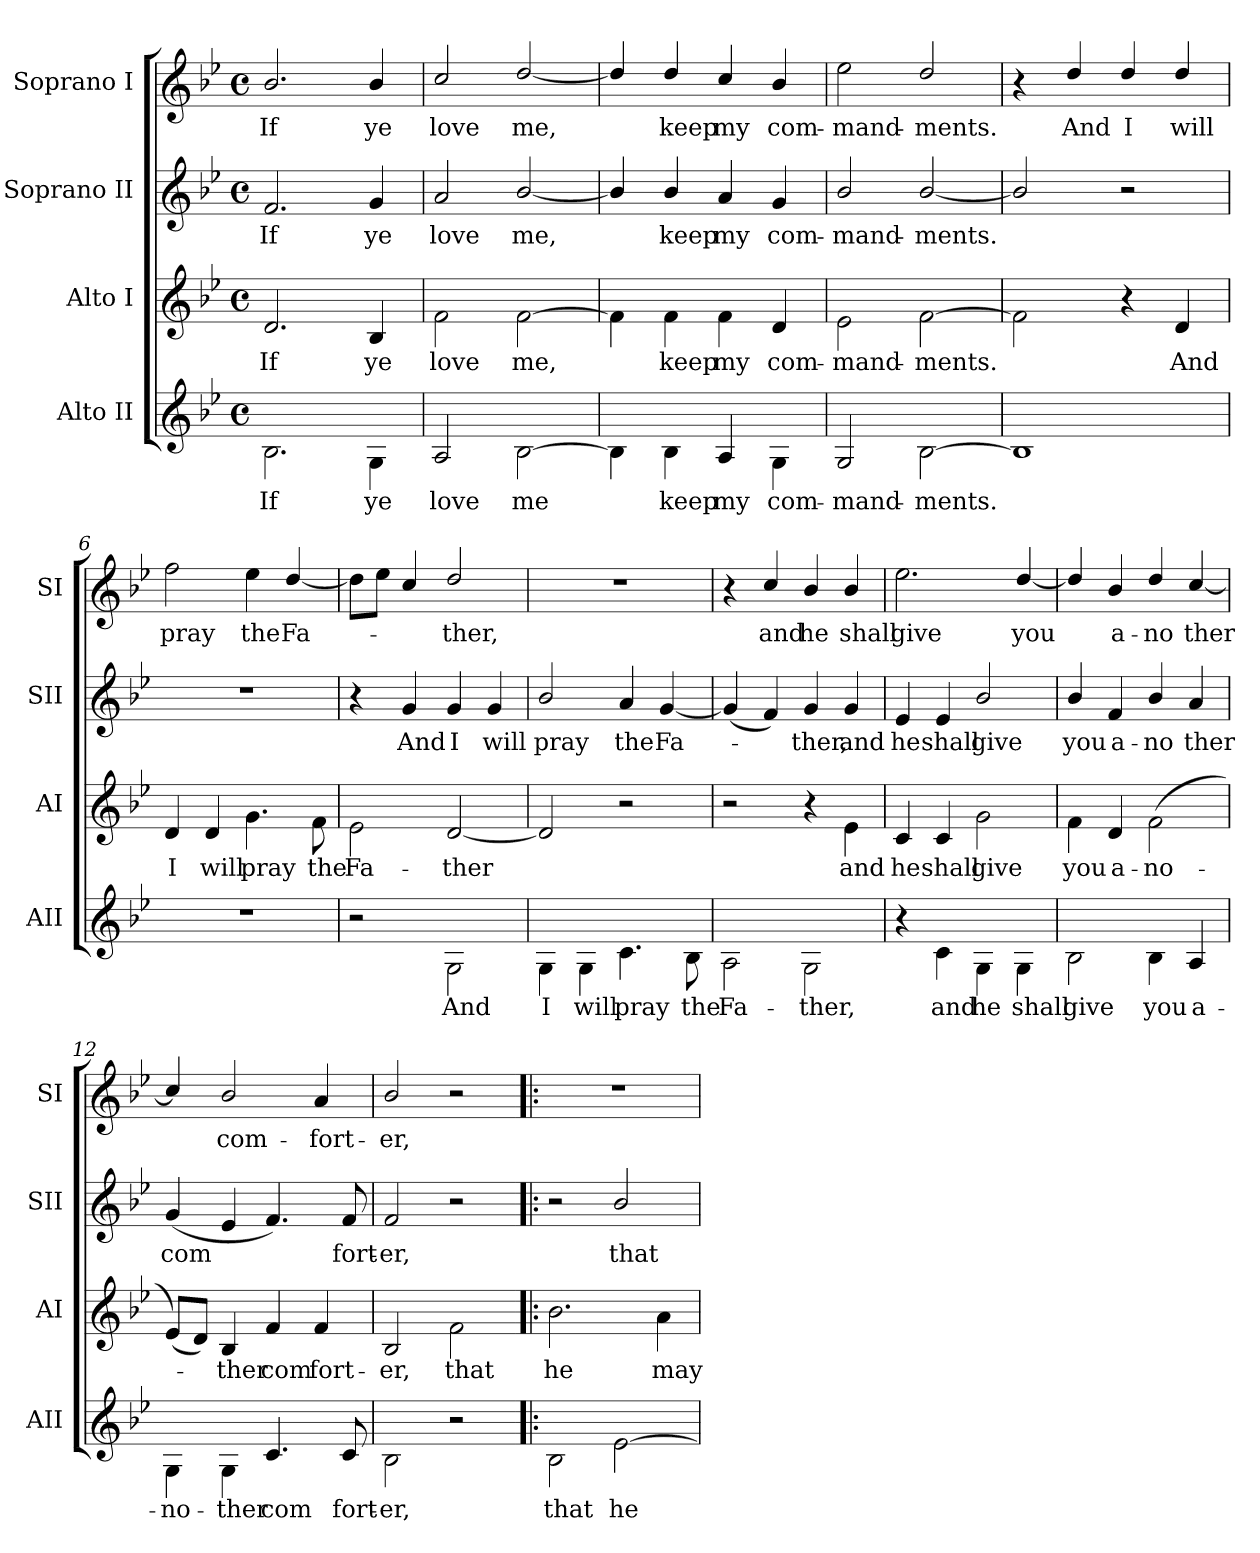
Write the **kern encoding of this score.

**kern	**text	**kern	**text	**kern	**text	**kern	**text
*part4	*part4	*part3	*part3	*part2	*part2	*part1	*part1
*staff4	*staff4	*staff3	*staff3	*staff2	*staff2	*staff1	*staff1
*I"Alto II	*	*I"Alto I	*	*I"Soprano II	*	*I"Soprano I	*
*I'AII	*	*I'AI	*	*I'SII	*	*I'SI	*
*clefG2	*	*clefG2	*	*clefG2	*	*clefG2	*
*k[b-e-]	*	*k[b-e-]	*	*k[b-e-]	*	*k[b-e-]	*
*B-:	*	*B-:	*	*B-:	*	*B-:	*
*M4/4	*	*M4/4	*	*M4/4	*	*M4/4	*
*met(c)	*	*met(c)	*	*met(c)	*	*met(c)	*
*MM120	*	*MM120	*	*MM120	*	*MM120	*
=1	=1	=1	=1	=1	=1	=1	=1
!	!LO:LY:b	!	!LO:LY:b	!	!LO:LY:b	!	!LO:LY:b
2.B-\	If	2.d/	If	2.f/	If	2.b-/	If
!	!LO:LY:b	!	!LO:LY:b	!	!LO:LY:b	!	!LO:LY:b
4G\	ye	4B-/	ye	4g/	ye	4b-/	ye
=2	=2	=2	=2	=2	=2	=2	=2
!	!LO:LY:b	!	!LO:LY:b	!	!LO:LY:b	!	!LO:LY:b
2A/	love	2f\	love	2a/	love	2cc/	love
!	!LO:LY:b	!	!LO:LY:b	!	!LO:LY:b	!	!LO:LY:b
[2B-\	me	[2f\	me,	[2b-/	me,	[2dd/	me,
=3	=3	=3	=3	=3	=3	=3	=3
4B-\]	.	4f\]	.	4b-/]	.	4dd/]	.
!	!LO:LY:b	!	!LO:LY:b	!	!LO:LY:b	!	!LO:LY:b
4B-\	keep	4f\	keep	4b-/	keep	4dd/	keep
!	!LO:LY:b	!	!LO:LY:b	!	!LO:LY:b	!	!LO:LY:b
4A/	my	4f\	my	4a/	my	4cc/	my
!	!LO:LY:b	!	!LO:LY:b	!	!LO:LY:b	!	!LO:LY:b
4G\	com-	4d/	com-	4g/	com-	4b-/	com-
=4	=4	=4	=4	=4	=4	=4	=4
!	!LO:LY:b	!	!LO:LY:b	!	!LO:LY:b	!	!LO:LY:b
2G/	-mand-	2e-\	-mand-	2b-/	-mand-	2ee-\	-mand-
!	!LO:LY:b	!	!LO:LY:b	!	!LO:LY:b	!	!LO:LY:b
[2B-\	-ments.	[2f\	-ments.	[2b-/	-ments.	2dd/	-ments.
!!LO:LB:g=z
=5	=5	=5	=5	=5	=5	=5	=5
1B-]	.	2f\]	.	2b-/]	.	4r	.
!	!	!	!	!	!	!	!LO:LY:b
.	.	.	.	.	.	4dd/	And
!	!	!	!	!	!	!	!LO:LY:b
.	.	4r	.	2r	.	4dd/	I
!	!	!	!LO:LY:b	!	!	!	!LO:LY:b
.	.	4d/	And	.	.	4dd/	will
=6	=6	=6	=6	=6	=6	=6	=6
!	!	!	!LO:LY:b	!	!	!	!LO:LY:b
1r	.	4d/	I	1r	.	2ff\	pray
!	!	!	!LO:LY:b	!	!	!	!
.	.	4d/	will	.	.	.	.
!	!	!	!LO:LY:b	!	!	!	!LO:LY:b
.	.	4.g\	pray	.	.	4ee-\	the
!	!	!	!	!	!	!	!LO:LY:b
.	.	.	.	.	.	[4dd/	Fa-
!	!	!	!LO:LY:b	!	!	!	!
.	.	8f\	the	.	.	.	.
=7	=7	=7	=7	=7	=7	=7	=7
!	!	!	!LO:LY:b	!	!	!	!
2r	.	2e-\	Fa-	4r	.	8dd\L]	.
.	.	.	.	.	.	8ee-\J	.
!	!	!	!	!	!LO:LY:b	!	!
.	.	.	.	4g/	And	4cc/	.
!	!LO:LY:b	!	!LO:LY:b	!	!LO:LY:b	!	!LO:LY:b
2G\	And	[2d/	-ther	4g/	I	2dd/	-ther,
!	!	!	!	!	!LO:LY:b	!	!
.	.	.	.	4g/	will	.	.
=8	=8	=8	=8	=8	=8	=8	=8
!	!LO:LY:b	!	!	!	!LO:LY:b	!	!
4G\	I	2d/]	.	2b-/	pray	1r	.
!	!LO:LY:b	!	!	!	!	!	!
4G\	will	.	.	.	.	.	.
!	!LO:LY:b	!	!	!	!LO:LY:b	!	!
4.c\	pray	2r	.	4a/	the	.	.
!	!	!	!	!	!LO:LY:b	!	!
.	.	.	.	[4g/	-Fa-	.	.
!	!LO:LY:b	!	!	!	!	!	!
8B-\	the	.	.	.	.	.	.
=9	=9	=9	=9	=9	=9	=9	=9
!	!LO:LY:b	!	!	!	!	!	!
2A\	Fa-	2r	.	(<4g/]	.	4r	.
!	!	!	!	!	!	!	!LO:LY:b
.	.	.	.	4f/)	.	4cc/	and
!	!LO:LY:b	!	!	!	!LO:LY:b	!	!LO:LY:b
2G\	-ther,	4r	.	4g/	-ther,	4b-/	he
!	!	!	!LO:LY:b	!	!LO:LY:b	!	!LO:LY:b
.	.	4e-\	and	4g/	and	4b-/	shall
!!LO:LB:g=z
=10	=10	=10	=10	=10	=10	=10	=10
!	!	!	!LO:LY:b	!	!LO:LY:b	!	!LO:LY:b
4r	.	4c/	he	4e-/	he	2.ee-\	give
!	!LO:LY:b	!	!LO:LY:b	!	!LO:LY:b	!	!
4c\	and	4c/	shall	4e-/	shall	.	.
!	!LO:LY:b	!	!LO:LY:b	!	!LO:LY:b	!	!
4G\	he	2g\	give	2b-/	give	.	.
!	!LO:LY:b	!	!	!	!	!	!LO:LY:b
4G\	shall	.	.	.	.	[4dd/	you
=11	=11	=11	=11	=11	=11	=11	=11
!	!LO:LY:b	!	!LO:LY:b	!	!LO:LY:b	!	!
2B-\	give	4f\	you	4b-/	you	4dd/]	.
!	!	!	!LO:LY:b	!	!LO:LY:b	!	!LO:LY:b
.	.	4d/	a-	4f/	a-	4b-/	a-
!	!LO:LY:b	!	!LO:LY:b	!	!LO:LY:b	!	!LO:LY:b
4B-\	you	(>2f\	-no-	4b-/	-no	4dd/	-no
!	!LO:LY:b	!	!	!	!LO:LY:b	!	!LO:LY:b
4A/	a-	.	.	4a/	ther	[4cc/	ther
=12	=12	=12	=12	=12	=12	=12	=12
!	!LO:LY:b	!	!	!	!LO:LY:b	!	!
4G\	-no-	(<8e-/L)	.	(<4g/	com	4cc/]	.
.	.	8d/J)	.	.	.	.	.
!	!LO:LY:b	!	!LO:LY:b	!	!	!	!LO:LY:b
4G\	-ther	4B-/	-ther	4e-/	.	2b-/	com-
!	!LO:LY:b	!	!LO:LY:b	!	!	!	!
4.c/	com	4f/	com	4.f/)	.	.	.
!	!	!	!LO:LY:b	!	!	!	!LO:LY:b
.	.	4f/	fort-	.	.	4a/	-fort-
!	!LO:LY:b	!	!	!	!LO:LY:b	!	!
8c/	fort-	.	.	8f/	fort-	.	.
=13	=13	=13	=13	=13	=13	=13	=13
!	!LO:LY:b	!	!LO:LY:b	!	!LO:LY:b	!	!LO:LY:b
2B-\	-er,	2B-/	er,	2f/	-er,	2b-/	-er,
!	!	!	!LO:LY:b	!	!	!	!
2r	.	2f\	that	2r	.	2r	.
!!LO:PB:g=z
=14!|:	=14!|:	=14!|:	=14!|:	=14!|:	=14!|:	=14!|:	=14!|:
!	!LO:LY:b	!	!LO:LY:b	!	!	!	!
2B-\	that	2.b-\	he	2r	.	1r	.
!	!LO:LY:b	!	!	!	!LO:LY:b	!	!
[2e-\	he	.	.	2b-/	that	.	.
!	!	!	!LO:LY:b	!	!	!	!
.	.	4a\	may	.	.	.	.
=	=	=	=	=	=	=	=
*-	*-	*-	*-	*-	*-	*-	*-
